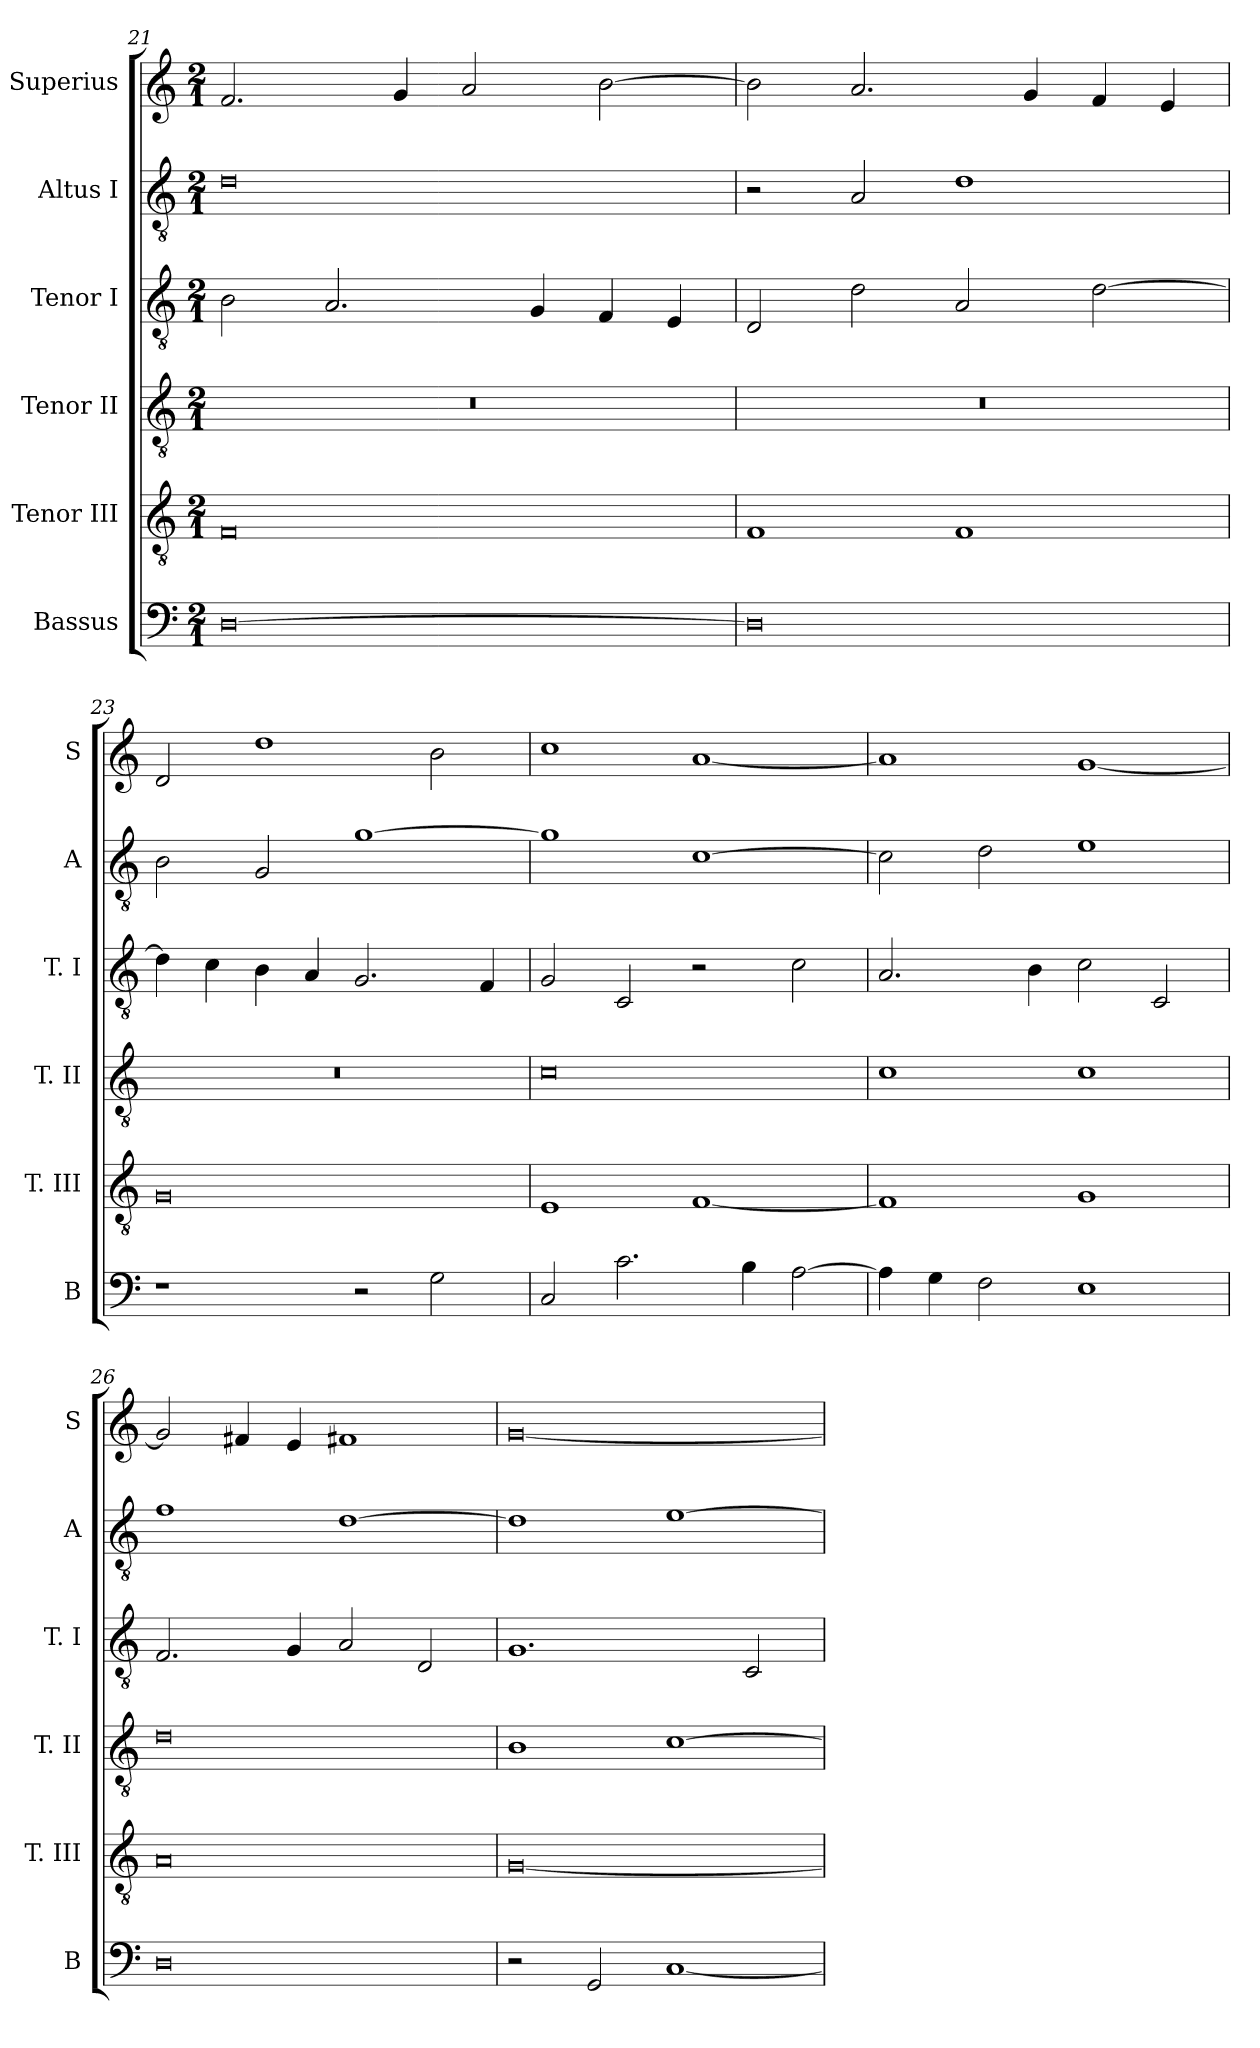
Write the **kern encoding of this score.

**kern	**kern	**kern	**kern	**kern	**kern
*part6	*part5	*part4	*part3	*part2	*part1
*staff6	*staff5	*staff4	*staff3	*staff2	*staff1
*I"Bassus	*I"Tenor III	*I"Tenor II	*I"Tenor I	*I"Altus I	*I"Superius
*I'B	*I'T. III	*I'T. II	*I'T. I	*I'A	*I'S
*clefF4	*clefGv2	*clefGv2	*clefGv2	*clefGv2	*clefG2
*k[]	*k[]	*k[]	*k[]	*k[]	*k[]
*C:	*C:	*C:	*C:	*C:	*C:
*M2/1	*M2/1	*M2/1	*M2/1	*M2/1	*M2/1
=21	=21	=21	=21	=21	=21
[0D	0F	0r	2B	0d	2.f
.	.	.	2.A	.	.
.	.	.	.	.	4g
.	.	.	.	.	2a
.	.	.	4G	.	.
.	.	.	4F	.	[2b
.	.	.	4E	.	.
=22	=22	=22	=22	=22	=22
0D]	1F	0r	2D	2r	2b]
.	.	.	2d	2A	2.a
.	1F	.	2A	1d	.
.	.	.	.	.	4g
.	.	.	[2d	.	4f
.	.	.	.	.	4e
=23	=23	=23	=23	=23	=23
1r	0G	0r	4d]	2B	2d
.	.	.	4c	.	.
.	.	.	4B	2G	1dd
.	.	.	4A	.	.
2r	.	.	2.G	[1g	.
2G	.	.	.	.	2b
.	.	.	4F	.	.
=24	=24	=24	=24	=24	=24
2C	1E	0c	2G	1g]	1cc
2.c	.	.	2C	.	.
.	[1F	.	2r	[1c	[1a
4B	.	.	.	.	.
[2A	.	.	2c	.	.
=25	=25	=25	=25	=25	=25
4A]	1F]	1c	2.A	2c]	1a]
4G	.	.	.	.	.
2F	.	.	.	2d	.
.	.	.	4B	.	.
1E	1G	1c	2c	1e	[1g
.	.	.	2C	.	.
=26	=26	=26	=26	=26	=26
0D	0A	0d	2.F	1f	2g]
.	.	.	.	.	4f#X
.	.	.	4G	.	4e
.	.	.	2A	[1d	1f#X
.	.	.	2D	.	.
=27	=27	=27	=27	=27	=27
2r	[0G	1B	1.G	1d]	[0g
2GG	.	.	.	.	.
[1C	.	[1c	.	[1e	.
.	.	.	2C	.	.
=	=	=	=	=	=
*-	*-	*-	*-	*-	*-
